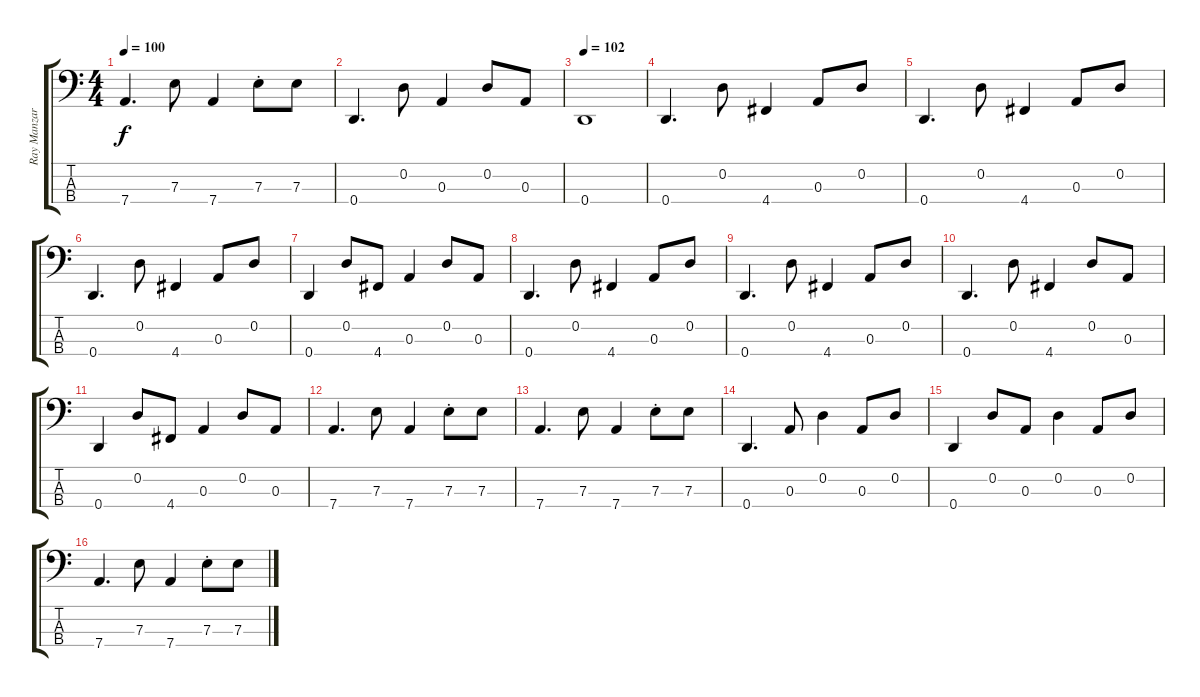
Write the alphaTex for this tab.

\track ("Ray Manzarek - Keyboard Bass" "Ray Manzar") {instrument electricbassfinger}
\staff {score tabs}
\tuning (G2 D2 A1 D1) {hide}
\ts (4 4)
\tempo 100
\clef f4
\ks c
7.4.4{d dy f} 7.3.8 7.4.4 7.3{st}.8 7.3.8 |
0.4.4{d} 0.2.8 0.3.4 0.2.8 0.3.8 |
\tempo 102
0.4.1 |
0.4.4{d} 0.2.8 4.4.4 0.3.8 0.2.8 |
0.4.4{d} 0.2.8 4.4.4 0.3.8 0.2.8 |
0.4.4{d} 0.2.8 4.4.4 0.3.8 0.2.8 |
0.4.4 0.2.8 4.4.8 0.3.4 0.2.8 0.3.8 |
0.4.4{d} 0.2.8 4.4.4 0.3.8 0.2.8 |
0.4.4{d} 0.2.8 4.4.4 0.3.8 0.2.8 |
0.4.4{d} 0.2.8 4.4.4 0.2.8 0.3.8 |
0.4.4 0.2.8 4.4.8 0.3.4 0.2.8 0.3.8 |
7.4.4{d} 7.3.8 7.4.4 7.3{st}.8 7.3.8 |
7.4.4{d} 7.3.8 7.4.4 7.3{st}.8 7.3.8 |
0.4.4{d} 0.3.8 0.2.4 0.3.8 0.2.8 |
0.4.4 0.2.8 0.3.8 0.2.4 0.3.8 0.2.8 |
7.4.4{d} 7.3.8 7.4.4 7.3{st}.8 7.3.8
